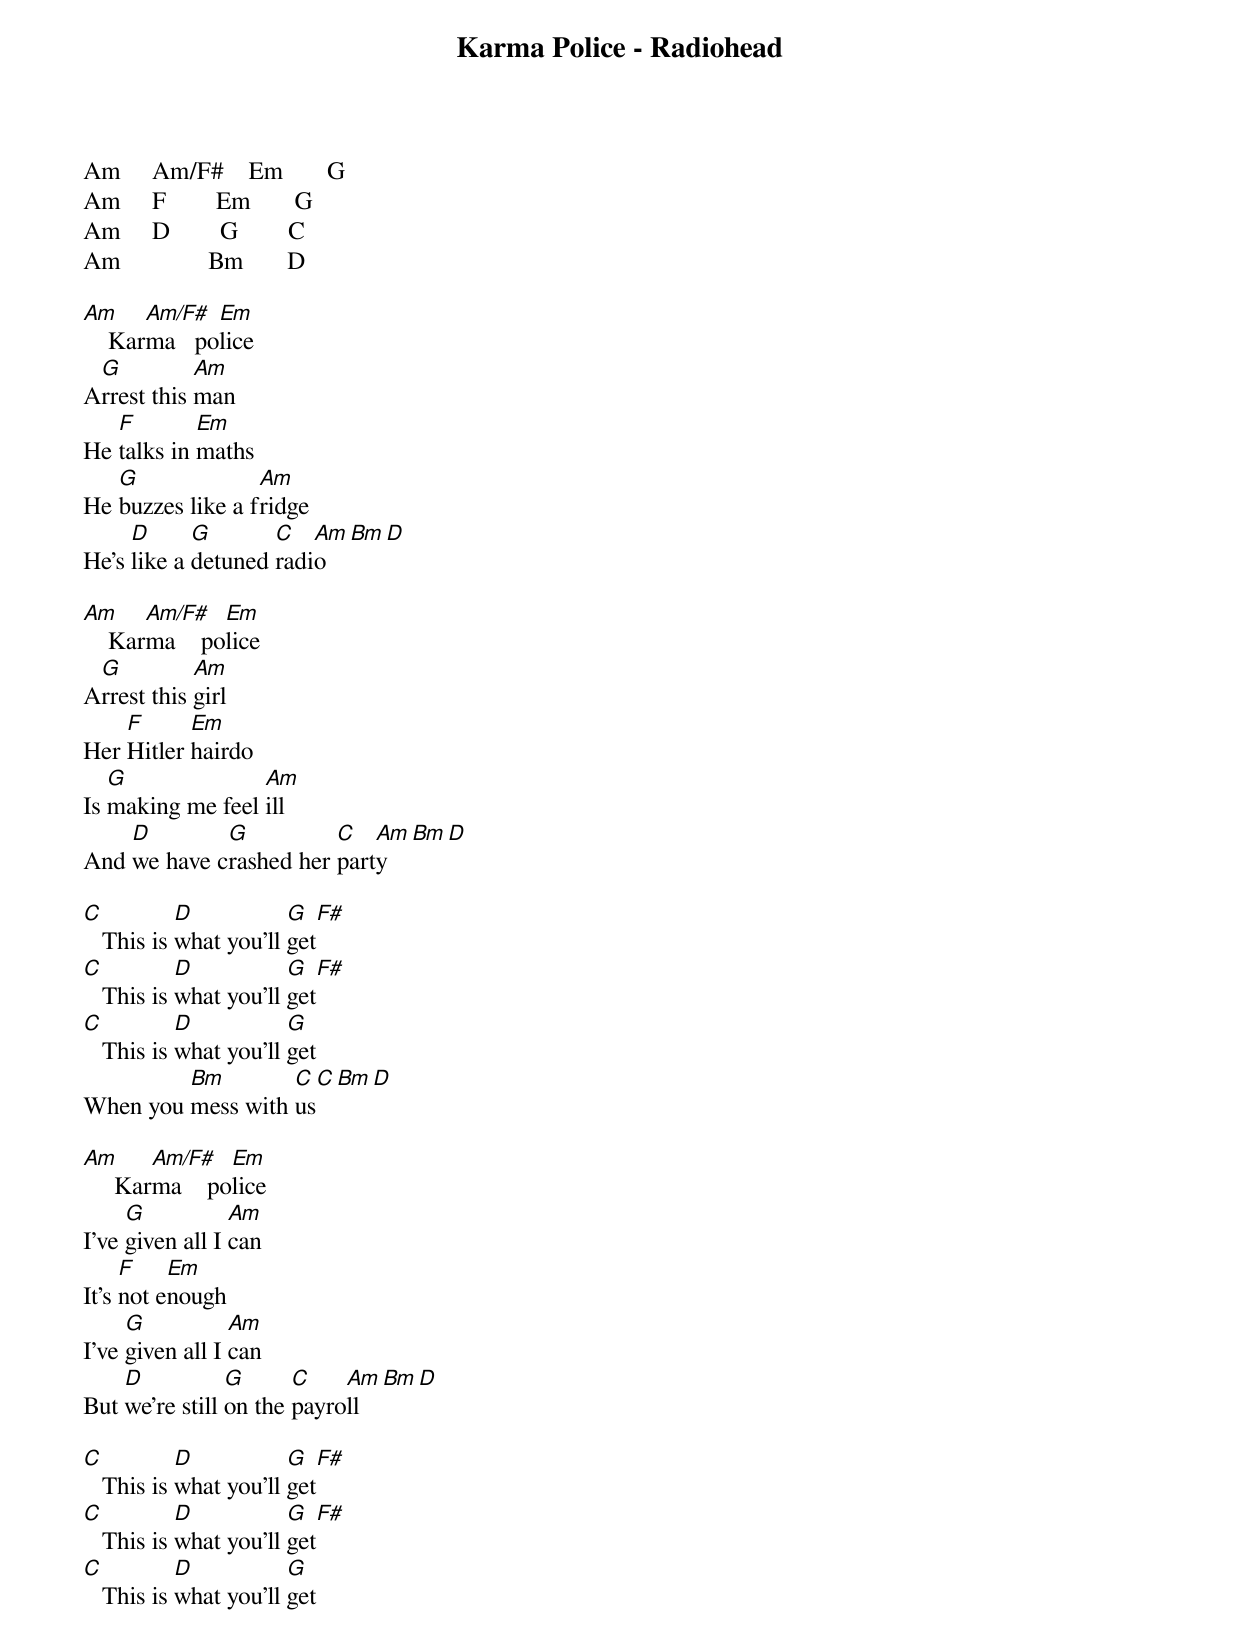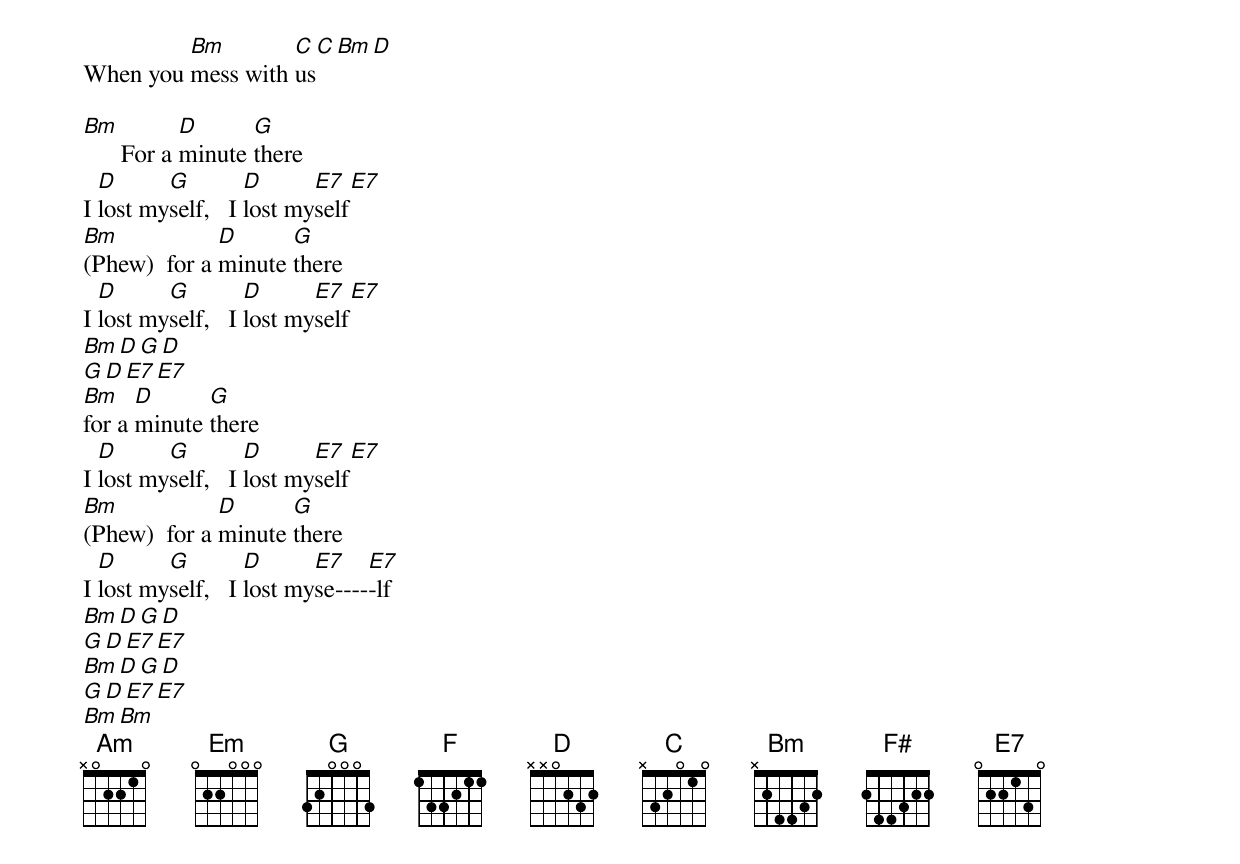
Karma Police - Radiohead

Am     Am/F#    Em       G
Am     F        Em       G
Am     D        G        C
Am              Bm       D

Am     Am/F#  Em
    Karma   police
 G          Am
Arrest this man
   F        Em
He talks in maths
   G              Am
He buzzes like a fridge
     D      G       C   Am   Bm    D
He's like a detuned radio

Am     Am/F#   Em
    Karma    police
 G          Am
Arrest this girl
    F      Em
Her Hitler hairdo
   G              Am
Is making me feel ill
    D        G          C   Am   Bm    D
And we have crashed her party

C          D           G        F#
   This is what you'll get
C          D           G        F#
   This is what you'll get
C          D           G
   This is what you'll get
         Bm        C    C   Bm   D
When you mess with us

Am      Am/F#   Em
     Karma    police
     G           Am
I've given all I can
     F    Em
It's not enough
     G           Am
I've given all I can
    D           G      C    Am   Bm    D
But we're still on the payroll

C          D           G        F#
   This is what you'll get
C          D           G        F#
   This is what you'll get
C          D           G
   This is what you'll get
         Bm        C    C   Bm   D
When you mess with us

Bm          D      G
      For a minute there
  D      G         D      E7    E7
I lost myself,   I lost myself
Bm            D      G
(Phew)  for a minute there
  D      G         D      E7    E7
I lost myself,   I lost myself
Bm        D         G         D
G         D         E7      E7
Bm    D      G
for a minute there
  D      G         D      E7     E7
I lost myself,   I lost myself
Bm            D      G
(Phew)  for a minute there
  D      G         D      E7    E7
I lost myself,   I lost myse-----lf
Bm        D         G         D
G         D         E7      E7
Bm        D         G         D
G         D         E7       E7
Bm       Bm
